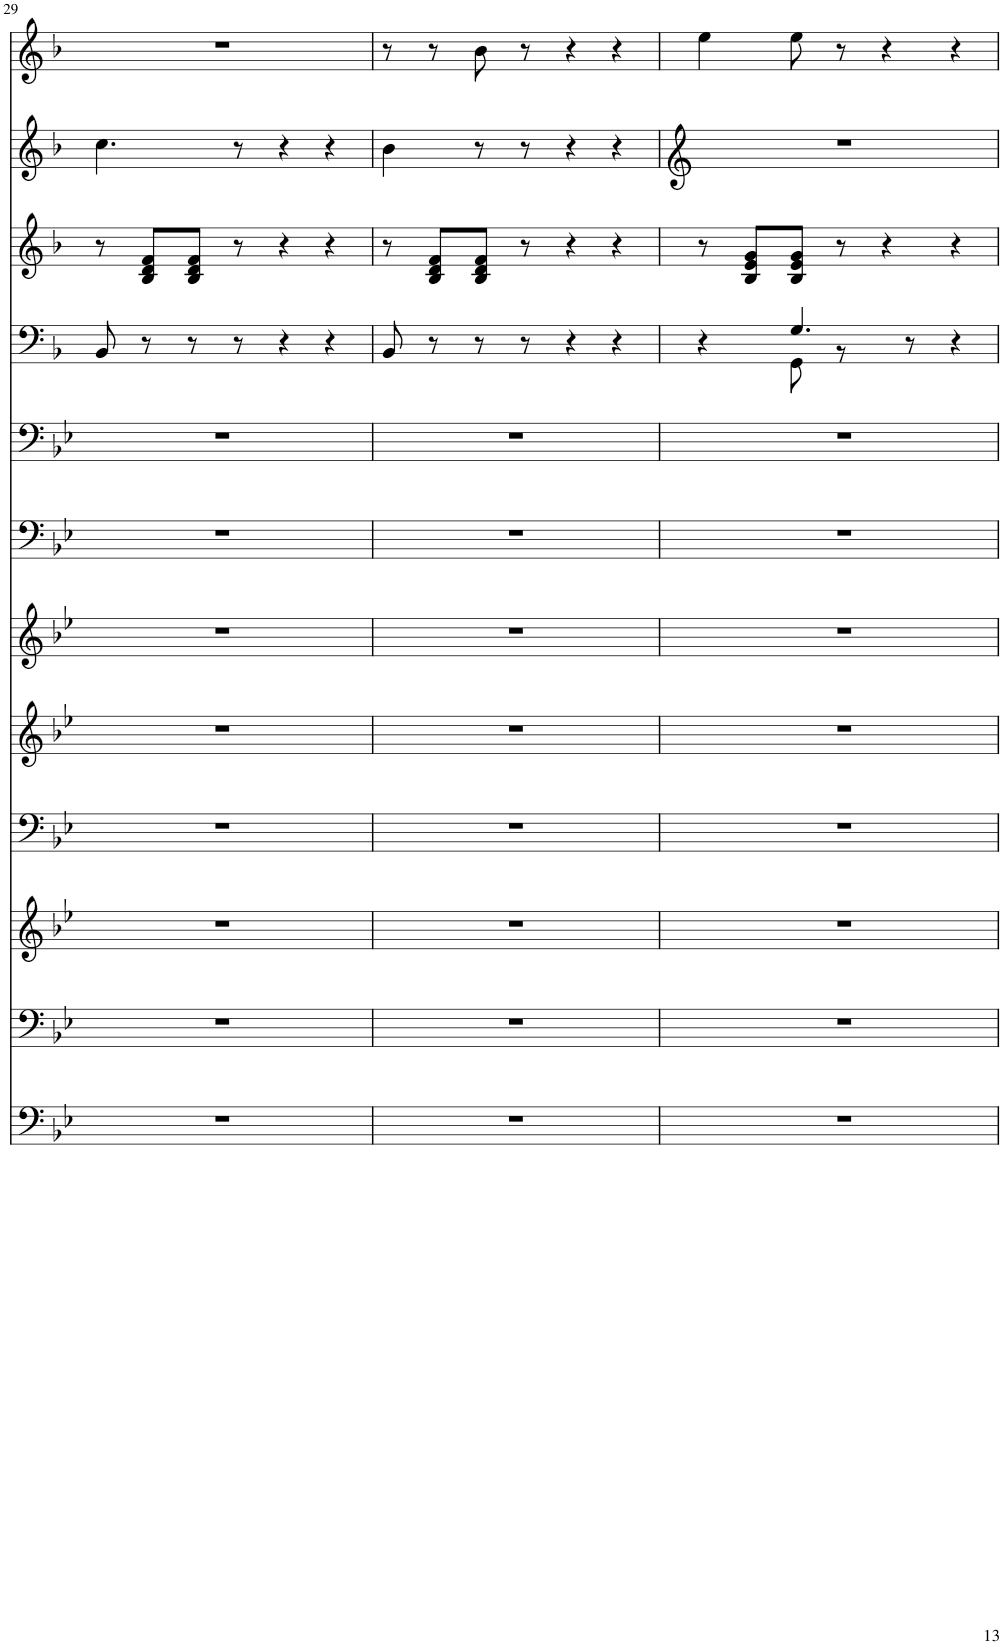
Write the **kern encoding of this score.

**kern	**kern	**kern	**kern	**kern	**kern	**kern	**kern	**kern	**kern	**kern	**kern
*part12	*part11	*part10	*part9	*part8	*part7	*part6	*part5	*part4	*part3	*part2	*part1
*staff12	*staff11	*staff10	*staff9	*staff8	*staff7	*staff6	*staff5	*staff4	*staff3	*staff2	*staff1
*I"Piano	*I"Piano	*I"Piano	*I"Piano	*I"Piano	*I"Piano	*I"Piano	*I"Piano	*I"Piano	*I"Piano	*I"Piano	*I"Piano
*I'Pno	*I'Pno	*I'Pno	*I'Pno	*I'Pno	*I'Pno	*I'Pno	*I'Pno	*I'Pno	*I'Pno	*I'Pno	*I'Pno
!!LO:PB:g=z
*clefF4	*clefG2	*clefF4	*clefG2	*clefG2	*clefF4	*clefF4	*clefF4	*clefG2	*clefG2	*clefG2	*clefG2
*k[b-e-]	*k[b-e-]	*k[b-e-]	*k[b-e-]	*k[b-e-]	*k[b-e-]	*k[b-e-]	*k[b-e-]	*k[b-]	*k[b-]	*k[b-]	*k[b-]
=29	=29	=29	=29	=29	=29	=29	=29	=29	=29	=29	=29
1r	1r	1r	1r	1r	1r	1r	1r	8BB-/	8r	4.cc\	1r
.	.	.	.	.	.	.	.	8r	8B-/ 8d/ 8f/L	.	.
.	.	.	.	.	.	.	.	8r	8B-/ 8d/ 8f/J	.	.
.	.	.	.	.	.	.	.	8r	8r	8r	.
.	.	.	.	.	.	.	.	4r	4r	4r	.
.	.	.	.	.	.	.	.	4r	4r	4r	.
=30	=30	=30	=30	=30	=30	=30	=30	=30	=30	=30	=30
1r	1r	1r	1r	1r	1r	1r	1r	8BB-/	8r	4b-\	8r
.	.	.	.	.	.	.	.	8r	8B-/ 8d/ 8f/L	.	8r
.	.	.	.	.	.	.	.	8r	8B-/ 8d/ 8f/J	8r	8b-\
.	.	.	.	.	.	.	.	8r	8r	8r	8r
.	.	.	.	.	.	.	.	4r	4r	4r	4r
.	.	.	.	.	.	.	.	4r	4r	4r	4r
=31	=31	=31	=31	=31	=31	=31	=31	=31	=31	=31	=31
*	*	*	*	*	*	*	*	*^	*	*	*
1r	1r	1r	1r	1r	1r	1r	1r	4r	4ryy	8r	1r	4ee\
.	.	.	.	.	.	.	.	.	.	8B-/ 8e/ 8g/L	.	.
.	.	.	.	.	.	.	.	4.G/	8GG\	8B-/ 8e/ 8g/J	.	8ee\
.	.	.	.	.	.	.	.	.	8r	8r	.	8r
.	.	.	.	.	.	.	.	.	2ryy	4r	.	4r
.	.	.	.	.	.	.	.	8r	.	.	.	.
.	.	.	.	.	.	.	.	4r	.	4r	.	4r
*	*	*	*	*	*	*	*	*v	*v	*	*	*
=	=	=	=	=	=	=	=	=	=	=	=
*-	*-	*-	*-	*-	*-	*-	*-	*-	*-	*-	*-
